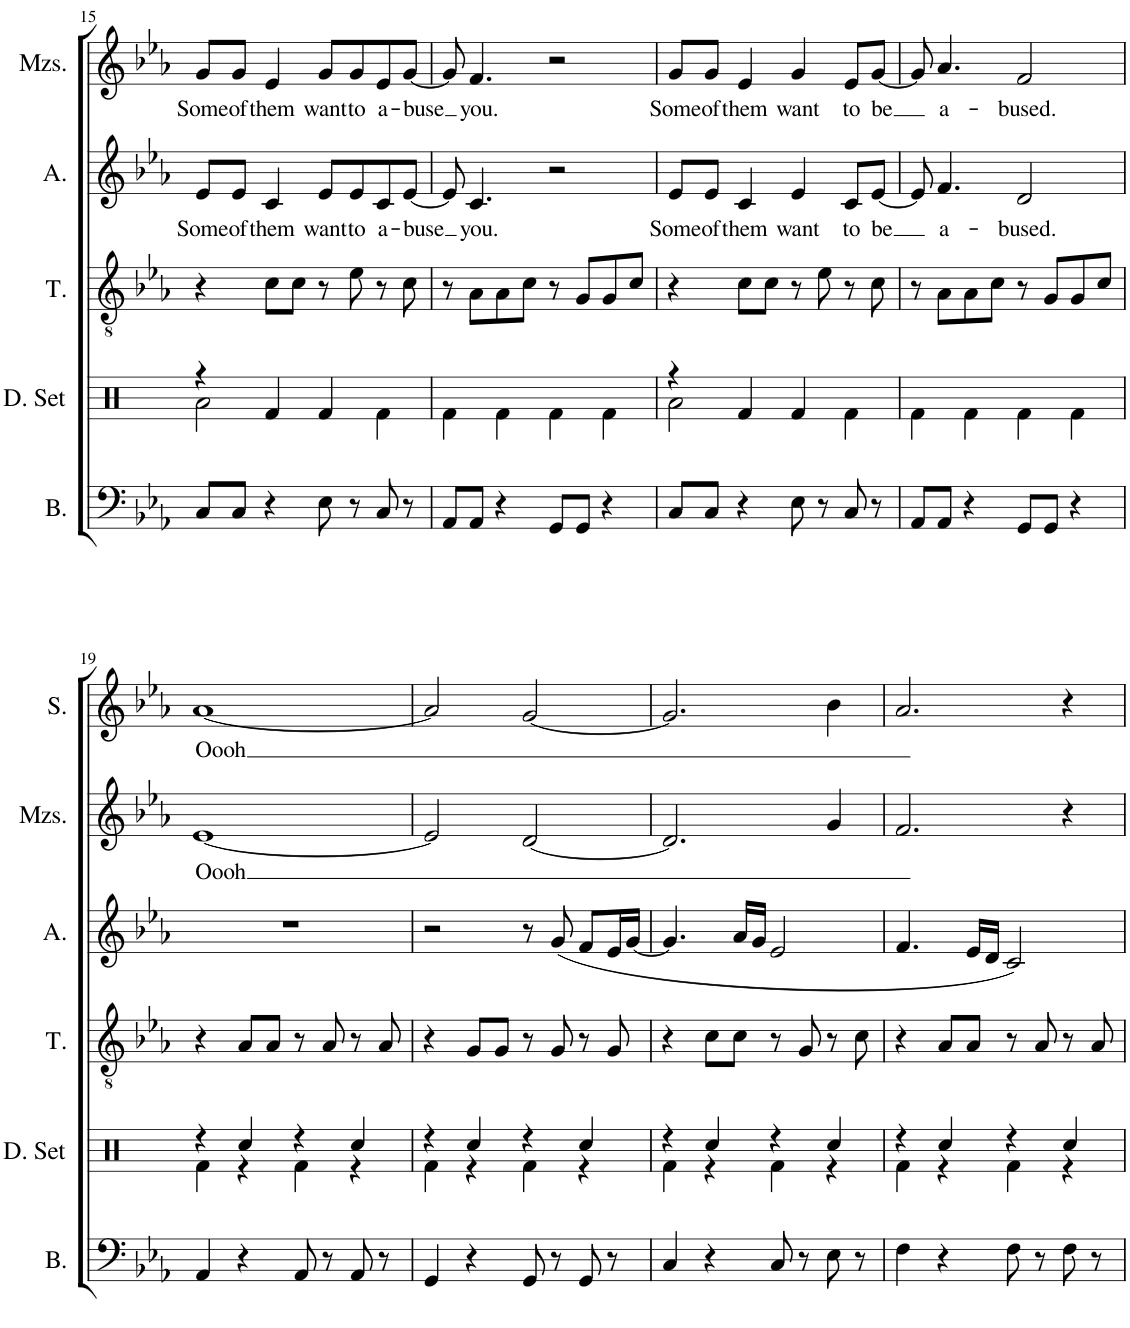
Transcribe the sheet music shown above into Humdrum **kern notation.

**kern	**kern	**kern	**text	**kern	**text	**kern	**text
*part5	*part4	*part3	*part3	*part2	*part2	*part1	*part1
*staff5	*staff4	*staff3	*staff3	*staff2	*staff2	*staff1	*staff1
*I"Bass	*I"Tenor	*I"Alto	*	*I"Mezzo-soprano	*	*I"Soprano	*
*I'B.	*I'T.	*I'A.	*	*I'Mzs.	*	*I'S.	*
!!LO:PB:g=z
*clefF4	*clefGv2	*clefG2	*	*clefG2	*	*clefG2	*
*k[b-e-a-]	*k[b-e-a-]	*k[b-e-a-]	*	*k[b-e-a-]	*	*k[b-e-a-]	*
*M4/4	*M4/4	*M4/4	*	*M4/4	*	*M4/4	*
=15	=15	=15	=15	=15	=15	=15	=15
!	!	!	!LO:LY:b	!	!LO:LY:b	!	!
8C/L	4r	8e-/L	Some	8g/L	Some	1r	.
!	!	!	!LO:LY:b	!	!LO:LY:b	!	!
8C/J	.	8e-/J	of	8g/J	of	.	.
!	!	!	!LO:LY:b	!	!LO:LY:b	!	!
4r	8c\L	4c/	them	4e-/	them	.	.
.	8c\J	.	.	.	.	.	.
!	!	!	!LO:LY:b	!	!LO:LY:b	!	!
8E-\	8r	8e-/L	want	8g/L	want	.	.
!	!	!	!LO:LY:b	!	!LO:LY:b	!	!
8r	8e-\	8e-/	to	8g/	to	.	.
!	!	!	!LO:LY:b	!	!LO:LY:b	!	!
8C/	8r	8c/	a-	8e-/	a-	.	.
!	!	!	!LO:LY:b	!	!LO:LY:b	!	!
8r	8c\	[8e-/J	-buse	[8g/J	-buse	.	.
=16	=16	=16	=16	=16	=16	=16	=16
8AA-/L	8r	8e-/]	.	8g/]	.	1r	.
!	!	!	!LO:LY:b	!	!LO:LY:b	!	!
8AA-/J	8A-\L	4.c/	you.	4.f/	you.	.	.
4r	8A-\	.	.	.	.	.	.
.	8c\J	.	.	.	.	.	.
8GG/L	8r	2r	.	2r	.	.	.
8GG/J	8G/L	.	.	.	.	.	.
4r	8G/	.	.	.	.	.	.
.	8c/J	.	.	.	.	.	.
=17	=17	=17	=17	=17	=17	=17	=17
!	!	!	!LO:LY:b	!	!LO:LY:b	!	!
8C/L	4r	8e-/L	Some	8g/L	Some	1r	.
!	!	!	!LO:LY:b	!	!LO:LY:b	!	!
8C/J	.	8e-/J	of	8g/J	of	.	.
!	!	!	!LO:LY:b	!	!LO:LY:b	!	!
4r	8c\L	4c/	them	4e-/	them	.	.
.	8c\J	.	.	.	.	.	.
!	!	!	!LO:LY:b	!	!LO:LY:b	!	!
8E-\	8r	4e-/	want	4g/	want	.	.
8r	8e-\	.	.	.	.	.	.
!	!	!	!LO:LY:b	!	!LO:LY:b	!	!
8C/	8r	8c/L	to	8e-/L	to	.	.
!	!	!	!LO:LY:b	!	!LO:LY:b	!	!
8r	8c\	[8e-/J	be	[8g/J	be	.	.
=18	=18	=18	=18	=18	=18	=18	=18
8AA-/L	8r	8e-/]	.	8g/]	.	1r	.
!	!	!	!LO:LY:b	!	!LO:LY:b	!	!
8AA-/J	8A-\L	4.f/	a-	4.a-/	a-	.	.
4r	8A-\	.	.	.	.	.	.
.	8c\J	.	.	.	.	.	.
!	!	!	!LO:LY:b	!	!LO:LY:b	!	!
8GG/L	8r	2d/	-bused.	2f/	-bused.	.	.
8GG/J	8G/L	.	.	.	.	.	.
4r	8G/	.	.	.	.	.	.
.	8c/J	.	.	.	.	.	.
!!LO:LB:g=z
=19	=19	=19	=19	=19	=19	=19	=19
!	!	!	!	!	!LO:LY:b	!	!LO:LY:b
4AA-/	4r	1r	.	[1e-	Oooh	[1a-	Oooh
4r	8A-/L	.	.	.	.	.	.
.	8A-/J	.	.	.	.	.	.
8AA-/	8r	.	.	.	.	.	.
8r	8A-/	.	.	.	.	.	.
8AA-/	8r	.	.	.	.	.	.
8r	8A-/	.	.	.	.	.	.
=20	=20	=20	=20	=20	=20	=20	=20
4GG/	4r	2r	.	2e-/]	.	2a-/]	.
4r	8G/L	.	.	.	.	.	.
.	8G/J	.	.	.	.	.	.
8GG/	8r	8r	.	[2d/	.	[2g/	.
8r	8G/	(8g/	.	.	.	.	.
8GG/	8r	8f/L	.	.	.	.	.
8r	8G/	16e-/L	.	.	.	.	.
.	.	[16g/JJ	.	.	.	.	.
=21	=21	=21	=21	=21	=21	=21	=21
4C/	4r	4.g/]	.	2.d/]	.	2.g/]	.
4r	8c\L	.	.	.	.	.	.
.	8c\J	16a-/LL	.	.	.	.	.
.	.	16g/JJ	.	.	.	.	.
8C/	8r	2e-/	.	.	.	.	.
8r	8G/	.	.	.	.	.	.
8E-\	8r	.	.	4g/	.	4b-\	.
8r	8c\	.	.	.	.	.	.
=22	=22	=22	=22	=22	=22	=22	=22
4F\	4r	4.f/	.	2.f/	.	2.a-/	.
4r	8A-/L	.	.	.	.	.	.
.	8A-/J	16e-/LL	.	.	.	.	.
.	.	16d/JJ	.	.	.	.	.
8F\	8r	2c/)	.	.	.	.	.
8r	8A-/	.	.	.	.	.	.
8F\	8r	.	.	4r	.	4r	.
8r	8A-/	.	.	.	.	.	.
=	=	=	=	=	=	=	=
*-	*-	*-	*-	*-	*-	*-	*-
